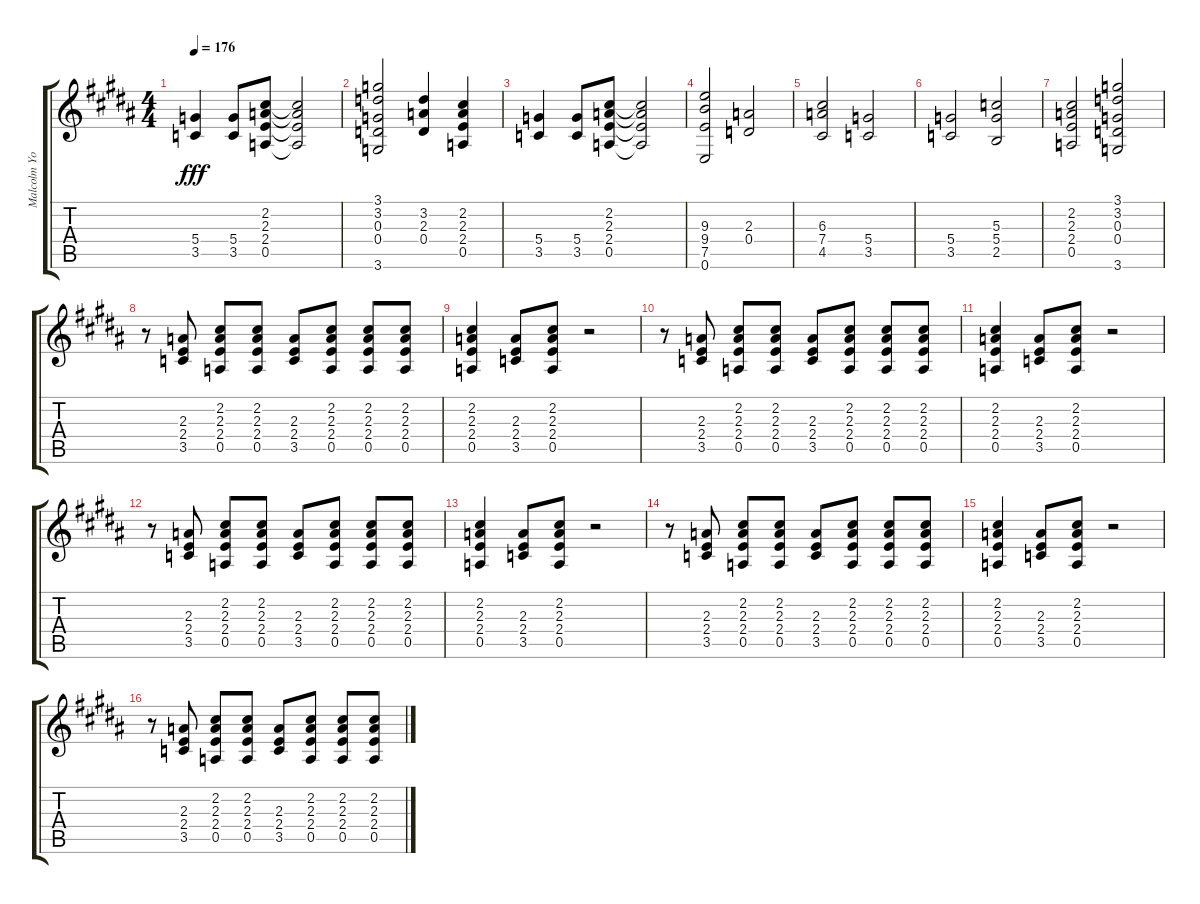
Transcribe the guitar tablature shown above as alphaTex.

\track ("Malcolm Young" "Malcolm Yo") {instrument distortionguitar}
\staff {score tabs}
\tuning (E4 B3 G3 D3 A2 E2) {hide}
\ts (4 4)
\tempo 176
\clef g2
\ks g#minor
(5.4 3.5).4{dy fff} (5.4 3.5).8 (2.2 2.3 2.4 0.5).8 (2.2{t} 2.3{t} 2.4{t} 0.5{t}).2 |
(3.1 3.2 0.3 0.4 3.6).2 (3.2 2.3 0.4).4 (2.2 2.3 2.4 0.5).4 |
\ks b
(5.4 3.5).4 (5.4 3.5).8 (2.2 2.3 2.4 0.5).8 (2.2{t} 2.3{t} 2.4{t} 0.5{t}).2 |
\ks g#minor
(9.3 9.4 7.5 0.6).2 (2.3 0.4).2 |
(6.3 7.4 4.5).2 (5.4 3.5).2 |
\ks b
(5.4 3.5).2 (5.3 5.4 2.5).2 |
\ks g#minor
(2.2 2.3 2.4 0.5).2 (3.1 3.2 0.3 0.4 3.6).2 |
\ks b
r.8 (2.3 2.4 3.5).8 (2.2 2.3 2.4 0.5).8 (2.2 2.3 2.4 0.5).8 (2.3 2.4 3.5).8 (2.2 2.3 2.4 0.5).8 (2.2 2.3 2.4 0.5).8 (2.2 2.3 2.4 0.5).8 |
\ks g#minor
(2.2 2.3 2.4 0.5).4 (2.3 2.4 3.5).8 (2.2 2.3 2.4 0.5).8 r.2 |
r.8 (2.3 2.4 3.5).8 (2.2 2.3 2.4 0.5).8 (2.2 2.3 2.4 0.5).8 (2.3 2.4 3.5).8 (2.2 2.3 2.4 0.5).8 (2.2 2.3 2.4 0.5).8 (2.2 2.3 2.4 0.5).8 |
\ks b
(2.2 2.3 2.4 0.5).4 (2.3 2.4 3.5).8 (2.2 2.3 2.4 0.5).8 r.2 |
\ks g#minor
r.8 (2.3 2.4 3.5).8 (2.2 2.3 2.4 0.5).8 (2.2 2.3 2.4 0.5).8 (2.3 2.4 3.5).8 (2.2 2.3 2.4 0.5).8 (2.2 2.3 2.4 0.5).8 (2.2 2.3 2.4 0.5).8 |
(2.2 2.3 2.4 0.5).4 (2.3 2.4 3.5).8 (2.2 2.3 2.4 0.5).8 r.2 |
\ks b
r.8 (2.3 2.4 3.5).8 (2.2 2.3 2.4 0.5).8 (2.2 2.3 2.4 0.5).8 (2.3 2.4 3.5).8 (2.2 2.3 2.4 0.5).8 (2.2 2.3 2.4 0.5).8 (2.2 2.3 2.4 0.5).8 |
\ks g#minor
(2.2 2.3 2.4 0.5).4 (2.3 2.4 3.5).8 (2.2 2.3 2.4 0.5).8 r.2 |
r.8 (2.3 2.4 3.5).8 (2.2 2.3 2.4 0.5).8 (2.2 2.3 2.4 0.5).8 (2.3 2.4 3.5).8 (2.2 2.3 2.4 0.5).8 (2.2 2.3 2.4 0.5).8 (2.2 2.3 2.4 0.5).8
